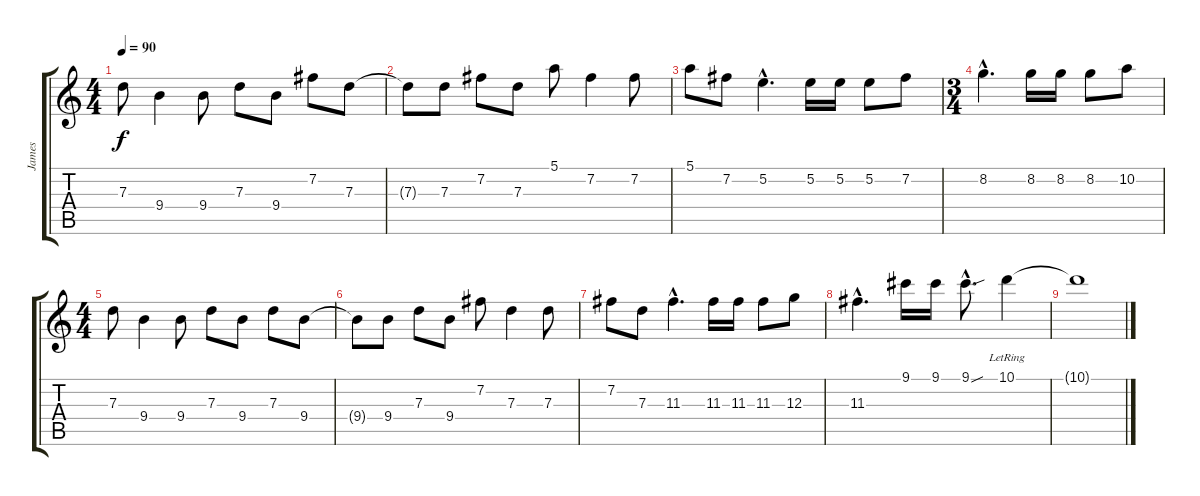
\track ("James" "James") {instrument acousticguitarsteel}
\staff {score tabs}
\tuning (E4 B3 G3 D3 A2 E2) {hide}
\ts (4 4)
\tempo 90
\clef g2
\ks c
7.3.8{dy f} 9.4.4 9.4.8 7.3.8 9.4.8 7.2.8 7.3.8 |
7.3{t}.8 7.3.8 7.2.8 7.3.8 5.1.8 7.2.4 7.2.8 |
5.1.8 7.2.8 5.2{hac}.4{d} 5.2.16 5.2.16 5.2.8 7.2.8 |
\ts (3 4)
8.2{hac}.4{d} 8.2.16 8.2.16 8.2.8 10.2.8 |
\ts (4 4)
7.3.8 9.4.4 9.4.8 7.3.8 9.4.8 7.3.8 9.4.8 |
9.4{t}.8 9.4.8 7.3.8 9.4.8 7.2.8 7.3.4 7.3.8 |
7.2.8 7.3.8 11.3{hac}.4{d} 11.3.16 11.3.16 11.3.8 12.3.8 |
11.3{hac}.4{d} 9.1.16 9.1.16 9.1{sou hac}.8{d} 10.1{lr}.4 |
10.1{t}.1
